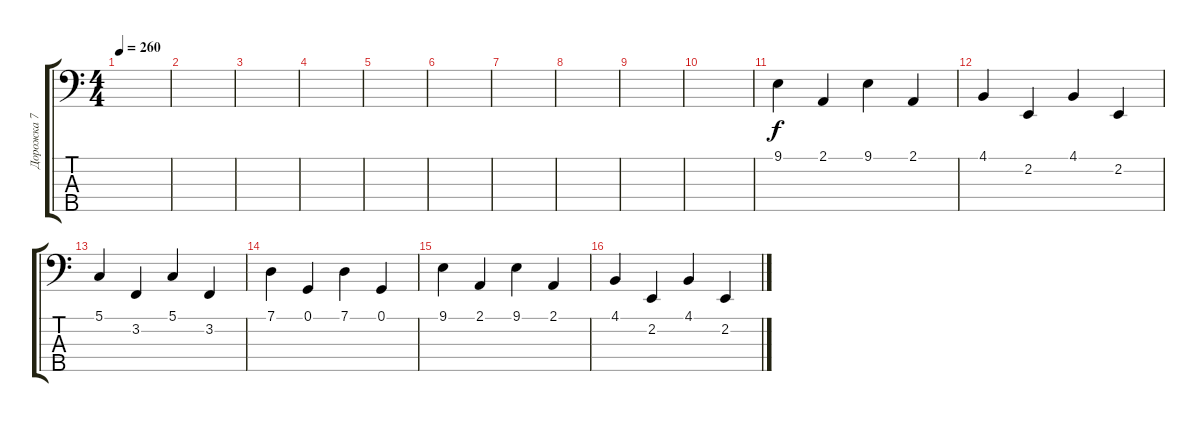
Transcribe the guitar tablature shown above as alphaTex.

\track ("Дорожка 7" "Дорожка 7") {instrument synthdrum}
\staff {score tabs}
\tuning (G2 D2 A1 E1 B0) {hide}
\ts (4 4)
\tempo 260
\clef f4
\ks c
|
|
|
|
|
|
|
|
|
|
9.1.4 2.1.4 9.1.4 2.1.4 |
4.1.4 2.2.4 4.1.4 2.2.4 |
5.1.4 3.2.4 5.1.4 3.2.4 |
7.1.4 0.1.4 7.1.4 0.1.4 |
9.1.4 2.1.4 9.1.4 2.1.4 |
4.1.4 2.2.4 4.1.4 2.2.4
